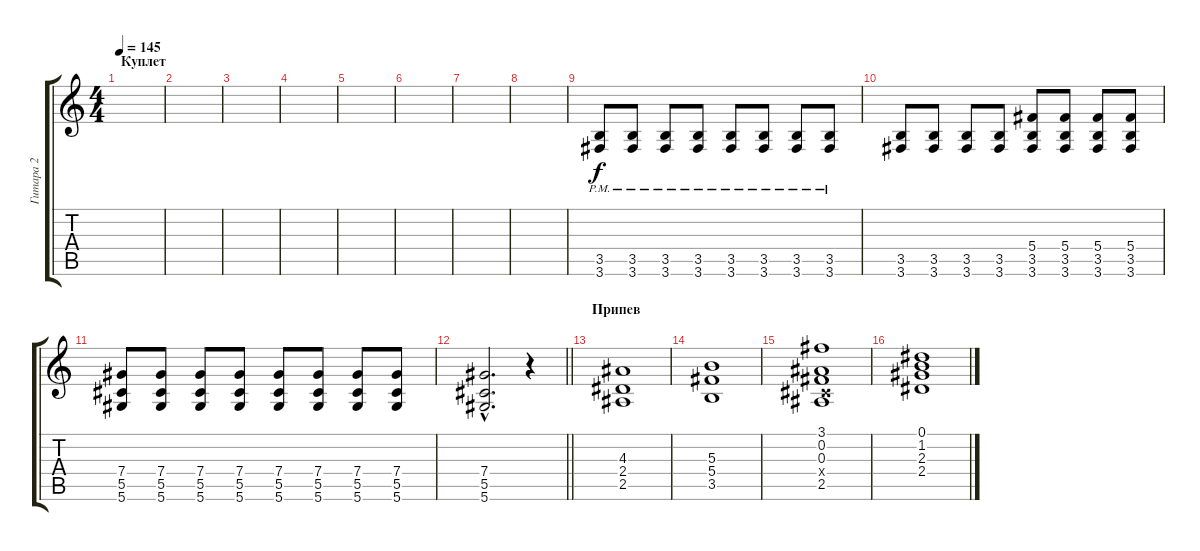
\track ("Гитара 2" "Гитара 2") {instrument distortionguitar}
\staff {score tabs}
\tuning (Eb4 Bb3 Gb3 Db3 Ab2 Eb2) {hide}
\ts (4 4)
\section ("" "Куплет")
\tempo 145
\clef g2
\ks c
|
|
|
|
|
|
|
|
(3.5{pm} 3.6).8 (3.5{pm} 3.6).8 (3.5{pm} 3.6).8 (3.5{pm} 3.6).8 (3.5{pm} 3.6).8 (3.5{pm} 3.6).8 (3.5{pm} 3.6).8 (3.5{pm} 3.6).8 |
(3.5 3.6).8 (3.5 3.6).8 (3.5 3.6).8 (3.5 3.6).8 (5.4 3.5 3.6).8 (5.4 3.5 3.6).8 (5.4 3.5 3.6).8 (5.4 3.5 3.6).8 |
(7.4 5.5 5.6).8 (7.4 5.5 5.6).8 (7.4 5.5 5.6).8 (7.4 5.5 5.6).8 (7.4 5.5 5.6).8 (7.4 5.5 5.6).8 (7.4 5.5 5.6).8 (7.4 5.5 5.6).8 |
\barLineRight lightlight
(7.4{hac} 5.5{hac} 5.6{hac}).2{d} r.4 |
\section ("" "Припев")
(4.3 2.4 2.5).1 |
(5.3 5.4 3.5).1 |
(3.1 0.2 0.3 0.4{x} 2.5).1 |
(0.1 1.2 2.3 2.4).1
